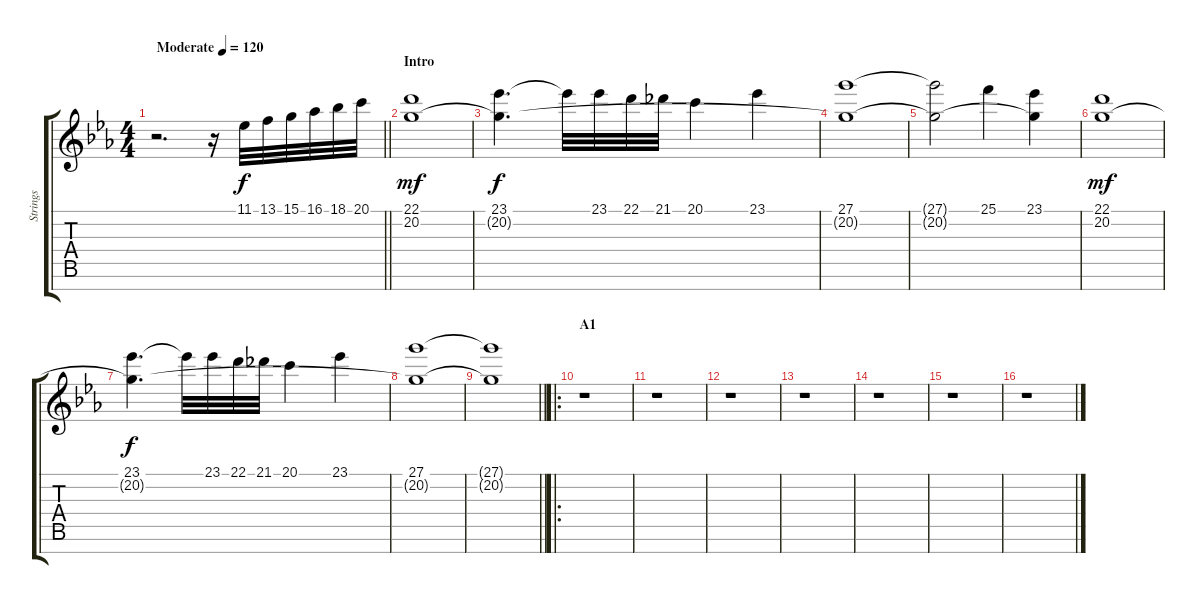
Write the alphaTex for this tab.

\track ("Strings" "Strings") {instrument stringensemble1}
\staff {score tabs}
\tuning (E4 B3 G3 D3 A2 E2 B1) {hide}
\ts (4 4)
\tempo (120 "Moderate")
\clef g2
\barLineRight lightlight
\ks eb
r.2{d dy f instrument stringensemble1} r.16 11.1.32 13.1.32 15.1.32 16.1.32 18.1.32 20.1.32 |
\section ("" "Intro")
(22.1 20.2).1{dy mf} |
(23.1 20.2{t}).4{d dy f} 23.1{t}.32 23.1.32 22.1.32 21.1.32 20.1.4 23.1.4 |
(27.1 20.2{t}).1 |
(27.1{t} 20.2{t}).2 25.1.4 (23.1 20.2{t}).4 |
(22.1 20.2).1{dy mf} |
(23.1 20.2{t}).4{d dy f} 23.1{t}.32 23.1.32 22.1.32 21.1.32 20.1.4 23.1.4 |
(27.1 20.2{t}).1 |
\barLineRight lightlight
(27.1{t} 20.2{t}).1{volume 5} |
\ro
\section ("" "A1")
r.1 |
r.1 |
r.1 |
r.1 |
r.1 |
r.1 |
r.1
